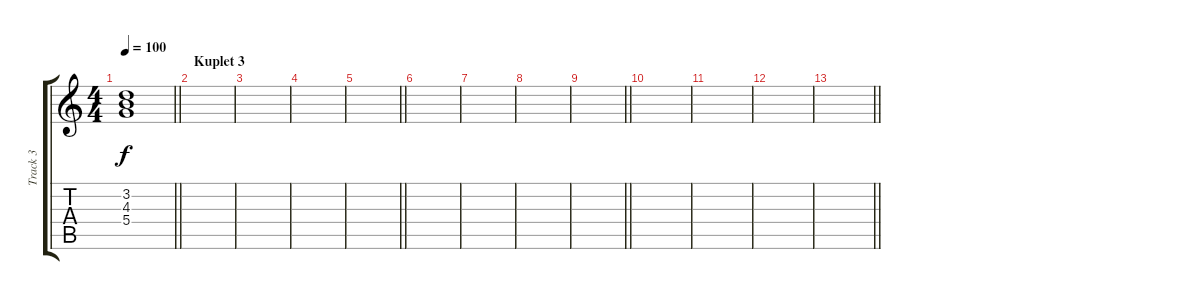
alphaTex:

\track ("Track 3" "Track 3") {instrument acousticguitarsteel}
\staff {score tabs}
\tuning (E4 B3 G3 D3 A2 E2) {hide}
\ts (4 4)
\tempo 100
\clef g2
\barLineRight lightlight
\ks c
(3.2{t} 4.3{t} 5.4{t}).1{dy f} |
\section ("" "Kuplet 3")
|
|
|
\barLineRight lightlight
|
|
|
|
\barLineRight lightlight
|
|
|
|
\barLineRight lightlight
